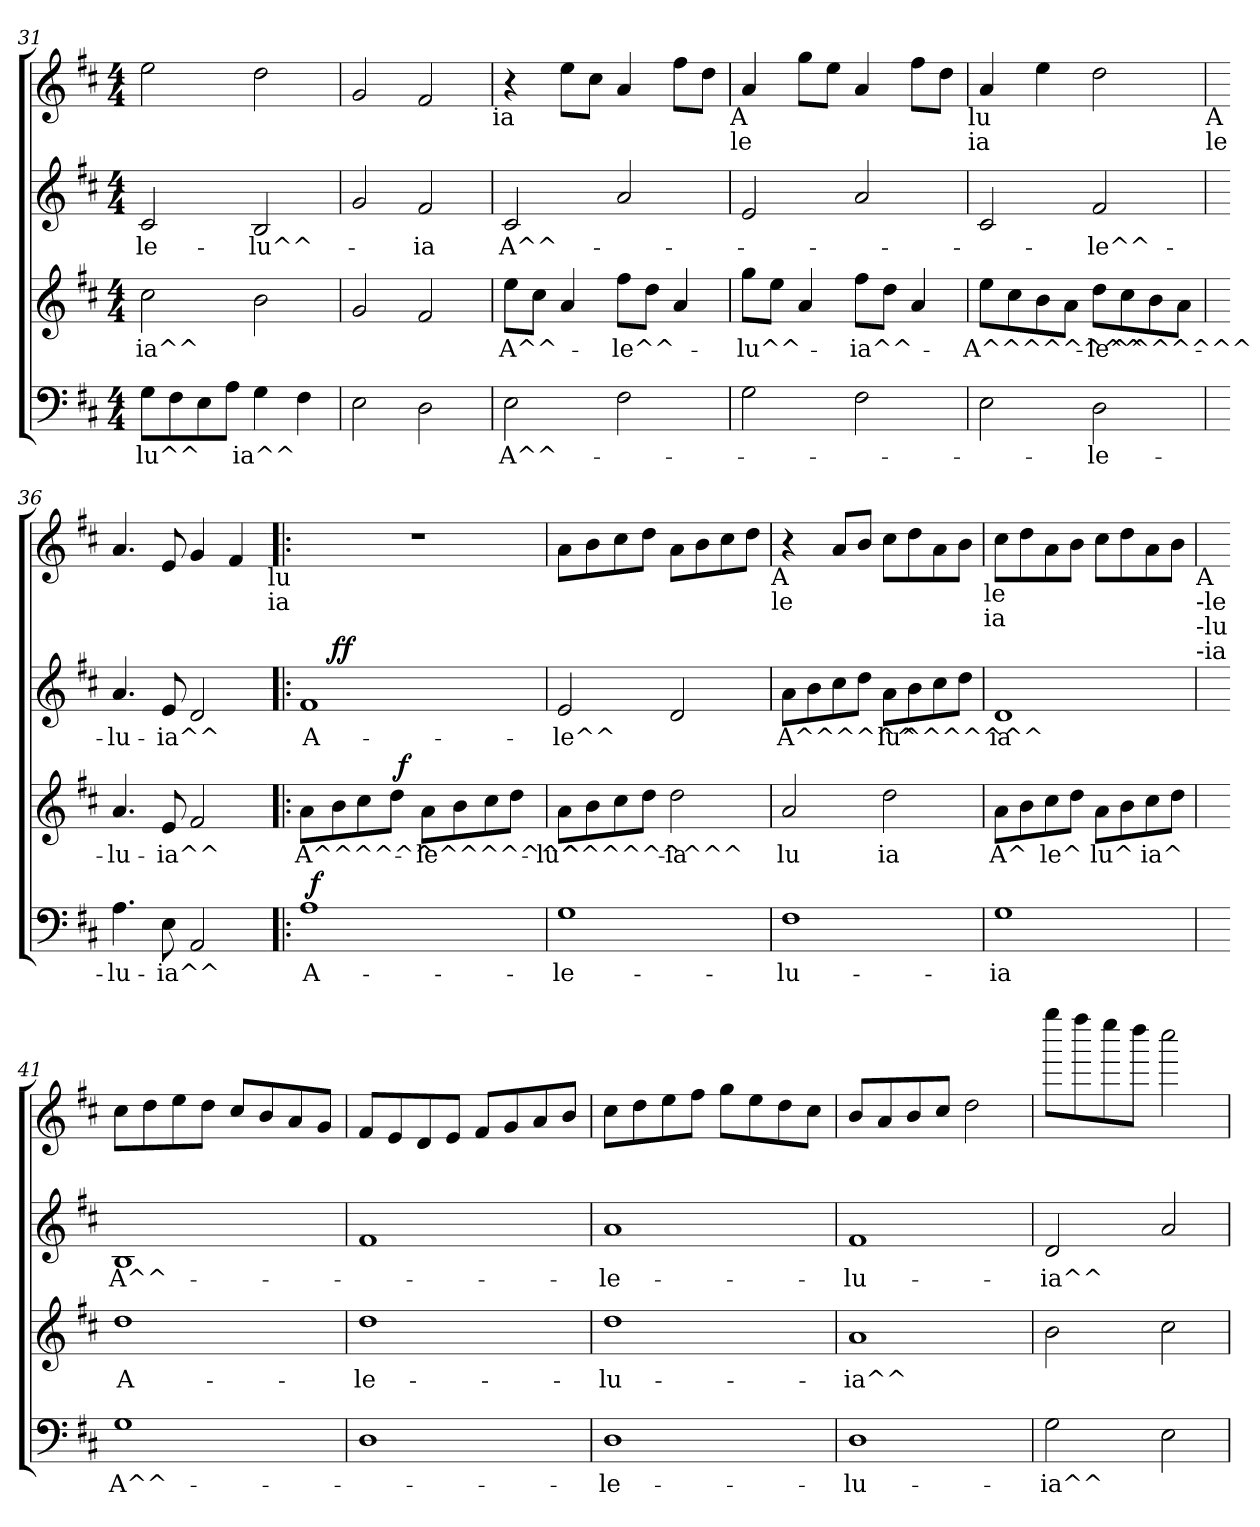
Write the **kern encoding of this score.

**kern	**text	**dynam	**kern	**text	**dynam	**kern	**text	**dynam	**kern
*part4	*part4	*part4	*part3	*part3	*part3	*part2	*part2	*part2	*part1
*staff4	*staff4	*staff4	*staff3	*staff3	*staff3	*staff2	*staff2	*staff2	*staff1
*clefF4	*	*	*clefG2	*	*	*clefG2	*	*	*clefG2
*k[f#c#]	*	*	*k[f#c#]	*	*	*k[f#c#]	*	*	*k[f#c#]
*D:	*	*	*D:	*	*	*D:	*	*	*D:
*M4/4	*	*	*M4/4	*	*	*M4/4	*	*	*M4/4
=31	=31	=31	=31	=31	=31	=31	=31	=31	=31
!	!LO:LY:b	!	!	!LO:LY:b	!	!	!LO:LY:b:rj	!	!
8G\L	-lu^^	.	2cc#\	-ia^^	.	2c#/	-le-	.	2ee\
8F#\	.	.	.	.	.	.	.	.	.
8E\	.	.	.	.	.	.	.	.	.
8A\J	.	.	.	.	.	.	.	.	.
!	!LO:LY:b	!	!	!	!	!	!LO:LY:b	!	!
4G\	ia^^	.	2b\	.	.	2B/	-lu^^-	.	2dd\
4F#\	.	.	.	.	.	.	.	.	.
=32	=32	=32	=32	=32	=32	=32	=32	=32	=32
2E\	.	.	2g/	.	.	2g/	.	.	2g/
!	!	!	!	!	!	!	!LO:LY:b:rj	!	!
2D\	.	.	2f#/	.	.	2f#/	-ia	.	2f#/
!	!	!	!	!	!	!	!	!	!LO:TX:b:t=ia
!!LO:LB:g=z
=33	=33	=33	=33	=33	=33	=33	=33	=33	=33
!	!LO:LY:b	!	!	!LO:LY:b	!	!	!LO:LY:b	!	!
2E\	A^^-	.	8ee\L	A^^-	.	2c#/	A^^-	.	4r
.	.	.	8cc#\J	.	.	.	.	.	.
.	.	.	4a/	.	.	.	.	.	8ee\L
.	.	.	.	.	.	.	.	.	8cc#\J
!	!	!	!	!LO:LY:b	!	!	!	!	!
2F#\	.	.	8ff#\L	-le^^-	.	2a/	.	.	4a/
.	.	.	8dd\J	.	.	.	.	.	.
.	.	.	4a/	.	.	.	.	.	8ff#\L
.	.	.	.	.	.	.	.	.	8dd\J
!	!	!	!	!	!	!	!	!	!LO:TX:b:t=A
!	!	!	!	!	!	!	!	!	!LO:TX:b:t=le
=34	=34	=34	=34	=34	=34	=34	=34	=34	=34
!	!	!	!	!LO:LY:b	!	!	!	!	!
2G\	.	.	8gg\L	-lu^^-	.	2e/	.	.	4a/
.	.	.	8ee\J	.	.	.	.	.	.
.	.	.	4a/	.	.	.	.	.	8gg\L
.	.	.	.	.	.	.	.	.	8ee\J
!	!	!	!	!LO:LY:b	!	!	!	!	!
2F#\	.	.	8ff#\L	-ia^^-	.	2a/	.	.	4a/
.	.	.	8dd\J	.	.	.	.	.	.
.	.	.	4a/	.	.	.	.	.	8ff#\L
.	.	.	.	.	.	.	.	.	8dd\J
!	!	!	!	!	!	!	!	!	!LO:TX:b:t=lu
!	!	!	!	!	!	!	!	!	!LO:TX:b:t=ia
=35	=35	=35	=35	=35	=35	=35	=35	=35	=35
!	!	!	!	!LO:LY:b	!	!	!	!	!
2E\	.	.	8ee\L	-A^^^^^^^^-	.	2c#/	.	.	4a/
.	.	.	8cc#\	.	.	.	.	.	.
.	.	.	8b\	.	.	.	.	.	4ee\
.	.	.	8a\J	.	.	.	.	.	.
!	!LO:LY:b:rj	!	!	!LO:LY:b	!	!	!LO:LY:b	!	!
2D\	-le-	.	8dd\L	-le^^^^^^^-	.	2f#/	-le^^-	.	2dd\
.	.	.	8cc#\	.	.	.	.	.	.
.	.	.	8b\	.	.	.	.	.	.
.	.	.	8a\J	.	.	.	.	.	.
!	!	!	!	!	!	!	!	!	!LO:TX:b:t=A
!	!	!	!	!	!	!	!	!	!LO:TX:b:t=le
=36	=36	=36	=36	=36	=36	=36	=36	=36	=36
!	!LO:LY:b	!	!	!LO:LY:b	!	!	!LO:LY:b	!	!
4.A\	-lu-	.	4.a/	-lu-	.	4.a/	-lu-	.	4.a/
!	!LO:LY:b	!	!	!LO:LY:b	!	!	!LO:LY:b	!	!
8E\	-ia^^	.	8e/	-ia^^	.	8e/	-ia^^	.	8e/
2AA/	.	.	2f#/	.	.	2d/	.	.	4g/
.	.	.	.	.	.	.	.	.	4f#/
!	!	!	!	!	!	!	!	!	!LO:TX:b:t=lu
!	!	!	!	!	!	!	!	!	!LO:TX:b:t=ia
!!LO:PB:g=z
=37!|:	=37!|:	=37!|:	=37!|:	=37!|:	=37!|:	=37!|:	=37!|:	=37!|:	=37!|:
!	!LO:LY:b	!	!	!LO:LY:b	!	!	!LO:LY:b	!	!
*^	*	*	*^	*	*	*^	*	*	*
1A	32ryy	A-	.	8a\L	3ryy	A^^^^^^-	.	1f#	8ryy	A-	.	1r
!	!	!	!LO:DY:b	!	!	!	!	!	!	!	!	!
.	2ryy	.	f	.	.	.	.	.	.	.	.	.
!	!	!	!	!	!	!	!	!	!	!	!LO:DY:a	!
!	!	!	!	!	!	!	!	!	!	!	!LO:DY:n=1:a	!
.	.	.	.	8b\	.	.	.	.	2..ryy	.	f f	.
.	.	.	.	8cc#\	.	.	.	.	.	.	.	.
.	.	.	.	.	24.ryy	.	.	.	.	.	.	.
.	.	.	.	8dd\J	.	.	.	.	.	.	.	.
!	!	!	!	!	!	!	!LO:DY:b	!	!	!	!	!
.	.	.	.	.	3ryy	.	f	.	.	.	.	.
!	!	!	!	!	!	!LO:LY:b	!	!	!	!	!	!
.	.	.	.	8a\L	.	-le^^^^^^^-	.	.	.	.	.	.
.	4...ryy	.	.	.	.	.	.	.	.	.	.	.
.	.	.	.	8b\	.	.	.	.	.	.	.	.
.	.	.	.	.	6ryy	.	.	.	.	.	.	.
.	.	.	.	8cc#\	.	.	.	.	.	.	.	.
.	.	.	.	8dd\J	.	.	.	.	.	.	.	.
.	.	.	.	.	12ryy	.	.	.	.	.	.	.
.	.	.	.	.	48ryy	.	.	.	.	.	.	.
=38	=38	=38	=38	=38	=38	=38	=38	=38	=38	=38	=38	=38
!	!	!LO:LY:b	!	!	!	!LO:LY:b	!	!	!	!LO:LY:b	!	!
*v	*v	*	*	*	*	*	*	*v	*v	*	*	*
*	*	*	*v	*v	*	*	*	*	*	*
1G	-le-	.	8a\L	-lu^^^^^^^^^-	.	2e/	-le^^	.	8a\L
.	.	.	8b\	.	.	.	.	.	8b\
.	.	.	8cc#\	.	.	.	.	.	8cc#\
.	.	.	8dd\J	.	.	.	.	.	8dd\J
!	!	!	!	!LO:LY:b:rj	!	!	!	!	!
.	.	.	2dd\	-ia	.	2d/	.	.	8a\L
.	.	.	.	.	.	.	.	.	8b\
.	.	.	.	.	.	.	.	.	8cc#\
.	.	.	.	.	.	.	.	.	8dd\J
!	!	!	!	!	!	!	!	!	!LO:TX:b:t=A
!	!	!	!	!	!	!	!	!	!LO:TX:b:t=le
=39	=39	=39	=39	=39	=39	=39	=39	=39	=39
!	!LO:LY:b	!	!	!LO:LY:b	!	!	!LO:LY:b	!	!
1F#	-lu-	.	2a/	lu	.	8a\L	A^^^^^^	.	4r
.	.	.	.	.	.	8b\	.	.	.
.	.	.	.	.	.	8cc#\	.	.	8a/L
.	.	.	.	.	.	8dd\J	.	.	8b/J
!	!	!	!	!LO:LY:b:rj	!	!	!LO:LY:b	!	!
.	.	.	2dd\	ia	.	8a\L	lu^^^^^^^	.	8cc#\L
.	.	.	.	.	.	8b\	.	.	8dd\
.	.	.	.	.	.	8cc#\	.	.	8a\
.	.	.	.	.	.	8dd\J	.	.	8b\J
!	!	!	!	!	!	!	!	!	!LO:TX:b:t=le
!	!	!	!	!	!	!	!	!	!LO:TX:b:t=ia
=40	=40	=40	=40	=40	=40	=40	=40	=40	=40
!	!LO:LY:b	!	!	!LO:LY:b	!	!	!LO:LY:b	!	!
1G	-ia	.	8a\L	A^	.	1d	ia	.	8cc#\L
.	.	.	8b\	.	.	.	.	.	8dd\
!	!	!	!	!LO:LY:b	!	!	!	!	!
.	.	.	8cc#\	le^	.	.	.	.	8a\
.	.	.	8dd\J	.	.	.	.	.	8b\J
!	!	!	!	!LO:LY:b	!	!	!	!	!
.	.	.	8a\L	lu^	.	.	.	.	8cc#\L
.	.	.	8b\	.	.	.	.	.	8dd\
!	!	!	!	!LO:LY:b	!	!	!	!	!
.	.	.	8cc#\	ia^	.	.	.	.	8a\
.	.	.	8dd\J	.	.	.	.	.	8b\J
!	!	!	!	!	!	!	!	!	!LO:TX:b:t=A
!	!	!	!	!	!	!	!	!	!LO:TX:b:t=-le
!	!	!	!	!	!	!	!	!	!LO:TX:b:t=-lu
!	!	!	!	!	!	!	!	!	!LO:TX:b:t=-ia
!!LO:LB:g=z
=41	=41	=41	=41	=41	=41	=41	=41	=41	=41
!	!LO:LY:b	!	!	!LO:LY:b	!	!	!LO:LY:b	!	!
1G	A^^-	.	1dd	A-	.	1B	A^^-	.	8cc#\L
.	.	.	.	.	.	.	.	.	8dd\
.	.	.	.	.	.	.	.	.	8ee\
.	.	.	.	.	.	.	.	.	8dd\J
.	.	.	.	.	.	.	.	.	8cc#/L
.	.	.	.	.	.	.	.	.	8b/
.	.	.	.	.	.	.	.	.	8a/
.	.	.	.	.	.	.	.	.	8g/J
=42	=42	=42	=42	=42	=42	=42	=42	=42	=42
!	!	!	!	!LO:LY:b	!	!	!	!	!
1D	.	.	1dd	-le-	.	1f#	.	.	8f#/L
.	.	.	.	.	.	.	.	.	8e/
.	.	.	.	.	.	.	.	.	8d/
.	.	.	.	.	.	.	.	.	8e/J
.	.	.	.	.	.	.	.	.	8f#/L
.	.	.	.	.	.	.	.	.	8g/
.	.	.	.	.	.	.	.	.	8a/
.	.	.	.	.	.	.	.	.	8b/J
=43	=43	=43	=43	=43	=43	=43	=43	=43	=43
!	!LO:LY:b	!	!	!LO:LY:b	!	!	!LO:LY:b	!	!
1D	-le-	.	1dd	-lu-	.	1a	-le-	.	8cc#\L
.	.	.	.	.	.	.	.	.	8dd\
.	.	.	.	.	.	.	.	.	8ee\
.	.	.	.	.	.	.	.	.	8ff#\J
.	.	.	.	.	.	.	.	.	8gg\L
.	.	.	.	.	.	.	.	.	8ee\
.	.	.	.	.	.	.	.	.	8dd\
.	.	.	.	.	.	.	.	.	8cc#\J
=44	=44	=44	=44	=44	=44	=44	=44	=44	=44
!	!LO:LY:b	!	!	!LO:LY:b	!	!	!LO:LY:b	!	!
1D	-lu-	.	1a	-ia^^	.	1f#	-lu-	.	8b/L
.	.	.	.	.	.	.	.	.	8a/
.	.	.	.	.	.	.	.	.	8b/
.	.	.	.	.	.	.	.	.	8cc#/J
.	.	.	.	.	.	.	.	.	2dd\
!!LO:LB:g=z
=45	=45	=45	=45	=45	=45	=45	=45	=45	=45
!	!LO:LY:b	!	!	!	!	!	!LO:LY:b	!	!
2G\	-ia^^	.	2b\	.	.	2d/	-ia^^	.	8gggg\L
.	.	.	.	.	.	.	.	.	8ffff#\
.	.	.	.	.	.	.	.	.	8eeee\
.	.	.	.	.	.	.	.	.	8dddd\J
2E\	.	.	2cc#\	.	.	2a/	.	.	2cccc#\
=	=	=	=	=	=	=	=	=	=
*-	*-	*-	*-	*-	*-	*-	*-	*-	*-
